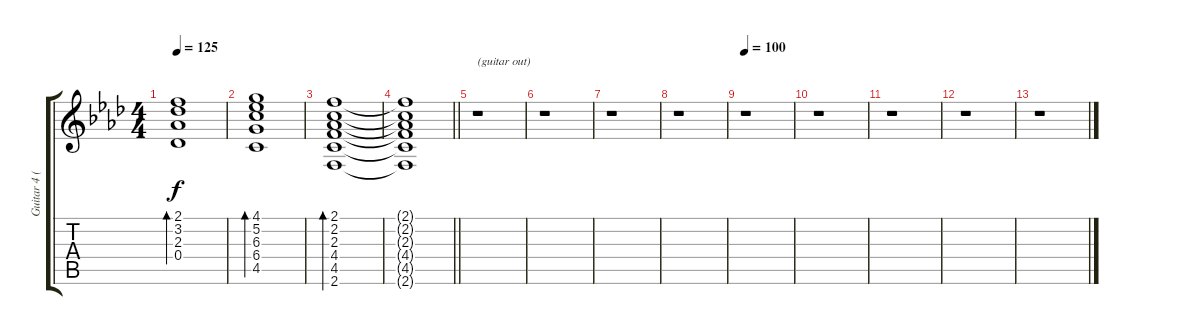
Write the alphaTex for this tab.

\track ("Guitar 4 (12 string acous.) || 12-string" "Guitar 4 (") {instrument acousticguitarsteel}
\staff {score tabs}
\tuning (Eb4 Bb3 Gb3 Db3 Ab2 Eb2) {hide}
\ts (4 4)
\tempo 125
\clef g2
\ks ab
(2.1 3.2 2.3 0.4).1{bd 480 dy f} |
(4.1 5.2 6.3 6.4 4.5).1{bd 480} |
(2.1 2.2 2.3 4.4 4.5 2.6).1{bd 480} |
\barLineRight lightlight
(2.1{t} 2.2{t} 2.3{t} 4.4{t} 4.5{t} 2.6{t}).1 |
r.1{txt "(guitar out)" volume 0} |
r.1 |
r.1 |
r.1 |
\tempo 100
r.1 |
r.1 |
r.1 |
r.1 |
r.1
